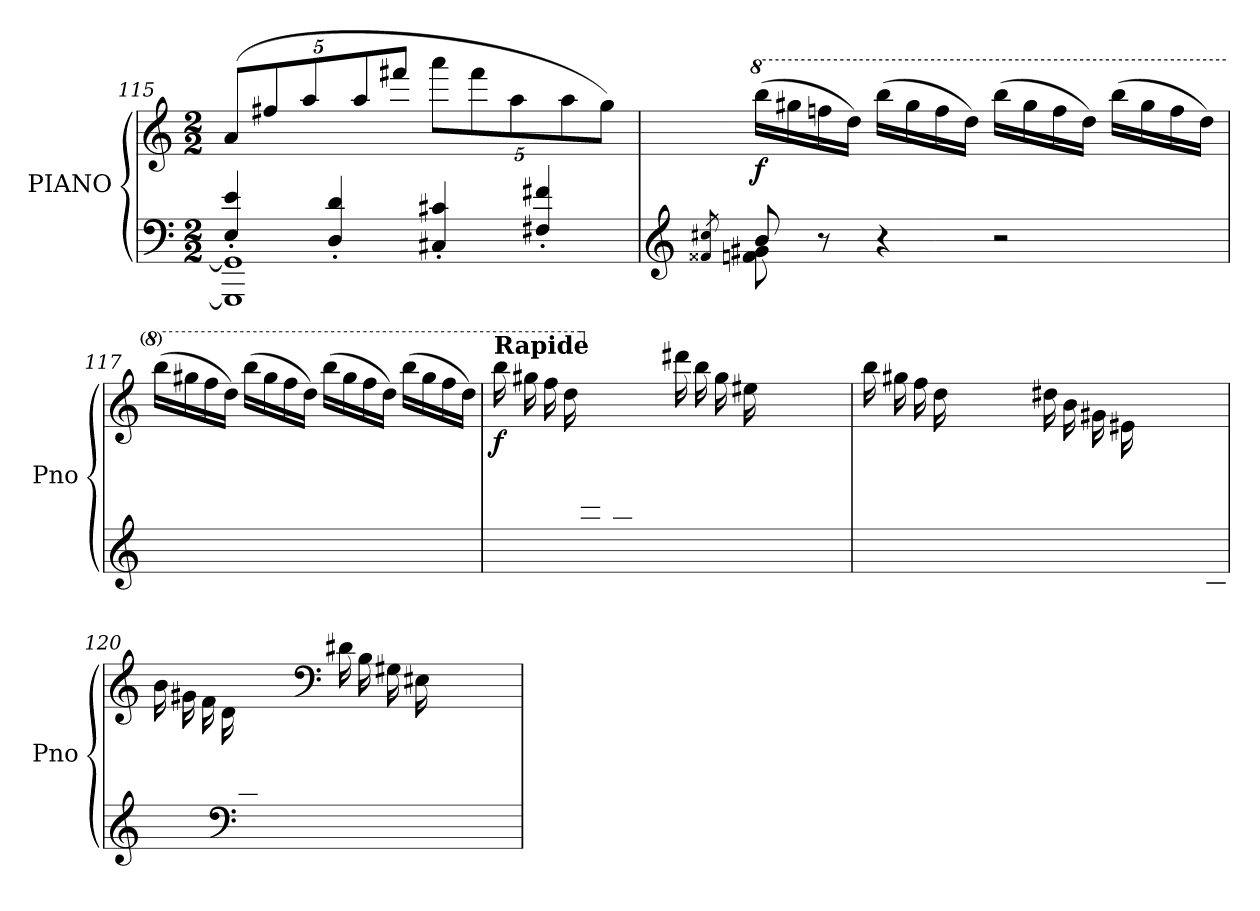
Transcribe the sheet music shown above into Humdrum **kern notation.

**kern	**kern	**dynam
*part1	*part1	*part1
*staff2	*staff1	*staff1/2
*I"PIANO	*	*
*I'Pno	*	*
*clefF4	*clefG2	*
*k[]	*k[]	*
*M2/2	*M2/2	*
=115	=115	=115
*^	*	*
*	*	*Xbrackettup	*
1GGG] 1GG]	4E/' 4e/'	(>10a/L	.
.	.	10ff#X/	.
.	.	10aa/	.
.	4D/' 4d/'	.	.
.	.	10aa/	.
.	.	10fff#X/J	.
.	4C#X/' 4c#X/'	10aaa\L	.
.	.	10fff#\	.
.	.	10aa\	.
.	4F#X/' 4f#X/'	.	.
.	.	10aa\	.
.	.	10gg\J)	.
=116	=116	=116	=116
*clefG2	*	*	*
8qf##X/ 8qcc#X/	.	.	.
*	*	*8va	*
!	!	!	!LO:DY:b
8b/	8fn\ 8g#X\	(>16bbb\LL	f
.	.	16ggg#X\	.
8r	2..ryy	16fffn\	.
.	.	16ddd\JJ)	.
4r	.	(>16bbb\LL	.
.	.	16ggg#\	.
.	.	16fff\	.
.	.	16ddd\JJ)	.
2r	.	(>16bbb\LL	.
.	.	16ggg#\	.
.	.	16fff\	.
.	.	16ddd\JJ)	.
.	.	(>16bbb\LL	.
.	.	16ggg#\	.
.	.	16fff\	.
.	.	16ddd\JJ)	.
*v	*v	*	*
!!LO:LB:g=z
=117	=117	=117
1ryy	(>16bbb\LL	.
.	16ggg#X\	.
.	16fff\	.
.	16ddd\JJ)	.
.	(>16bbb\LL	.
.	16ggg#\	.
.	16fff\	.
.	16ddd\JJ)	.
.	(>16bbb\LL	.
.	16ggg#\	.
.	16fff\	.
.	16ddd\JJ)	.
.	(>16bbb\LL	.
.	16ggg#\	.
.	16fff\	.
.	16ddd\JJ)	.
=118	=118	=118
*^	*	*
!	!	!LO:TX:a:B:t=Rapide	!
!	!	!	!LO:DY:b
4ryy	1ryy	16bbb\LL	f
.	.	16ggg#X\	.
.	.	16fff\	.
.	.	16ddd\	.
*	*	*X8va	*
16ccc/	.	4ryy	.
16aa-X/	.	.	.
16ff/	.	.	.
16dd/	.	.	.
4ryy	.	16ddd#X\	.
.	.	16bb\	.
.	.	16gg#\	.
.	.	16ee#X\	.
16ggn/	.	4ryy	.
16ff/	.	.	.
16ddn/	.	.	.
16b/JJ	.	.	.
=119	=119	=119	=119
4ryy	1ryy	16bb\LL	.
.	.	16gg#X\	.
.	.	16ff\	.
.	.	16dd\	.
16cc/	.	4ryy	.
16a-X/	.	.	.
16f/	.	.	.
16d/	.	.	.
4ryy	.	16dd#X\	.
.	.	16b\	.
.	.	16g#X\	.
.	.	16e#X\	.
16gn/	.	4ryy	.
16f/	.	.	.
16dn/	.	.	.
16B/JJ	.	.	.
!!LO:LB:g=z
=120	=120	=120	=120
4ryy	4ryy	16b\LL	.
.	.	16g#X\	.
.	.	16f\	.
.	.	16d\	.
*clefF4	*	*	*
16c/	4ryy	4ryy	.
16A-X/	.	.	.
16F/	.	.	.
16Dn/	.	.	.
*	*	*clefF4	*
4ryy	2ryy	16d#X\	.
.	.	16B\	.
.	.	16G#X\	.
.	.	16E#X\	.
16Gn/	.	4ryy	.
16F/	.	.	.
16Dn/	.	.	.
16BB/JJ	.	.	.
*v	*v	*	*
=	=	=
*-	*-	*-
